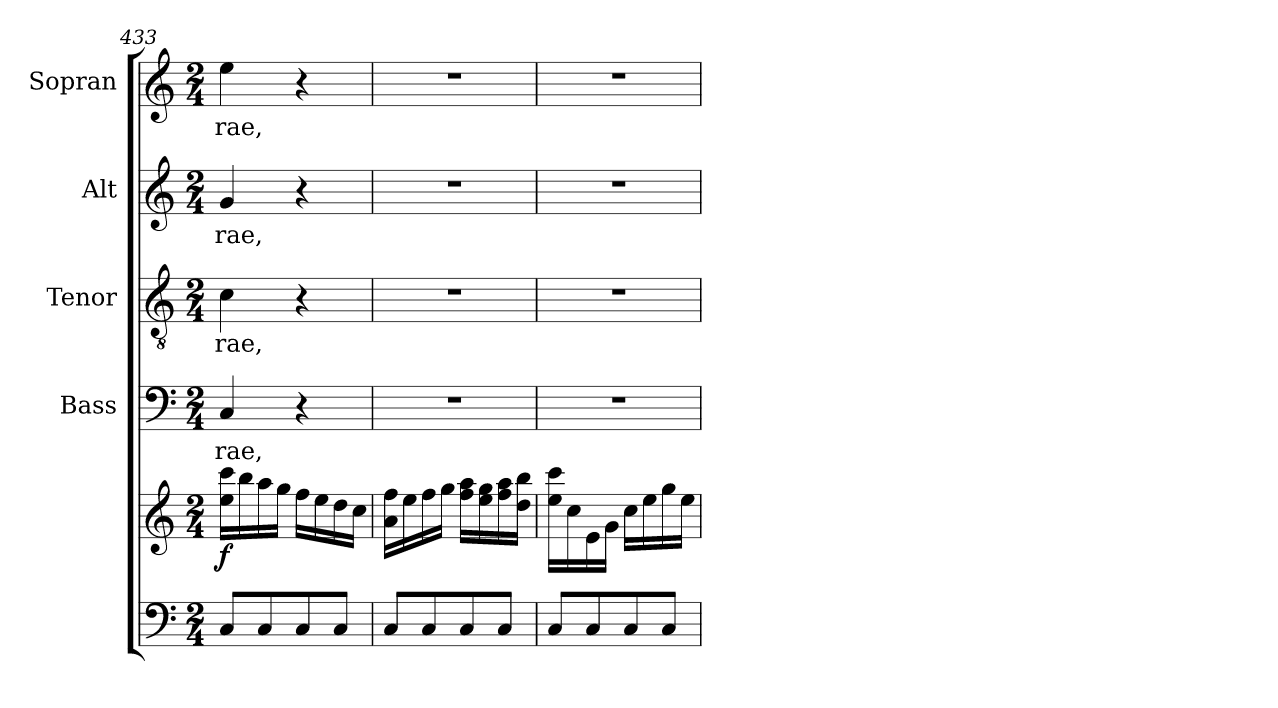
**kern	**kern	**dynam	**kern	**text	**kern	**text	**kern	**text	**kern	**text
*part5	*part5	*part5	*part4	*part4	*part3	*part3	*part2	*part2	*part1	*part1
*staff6	*staff5	*staff5/6	*staff4	*staff4	*staff3	*staff3	*staff2	*staff2	*staff1	*staff1
*	*	*	*I"Bass	*	*I"Tenor	*	*I"Alt	*	*I"Sopran	*
*	*	*	*I'B.	*	*I'T.	*	*I'A.	*	*I'S.	*
*clefF4	*clefG2	*	*clefF4	*	*clefGv2	*	*clefG2	*	*clefG2	*
*k[]	*k[]	*	*k[]	*	*k[]	*	*k[]	*	*k[]	*
*C:	*C:	*	*C:	*	*C:	*	*C:	*	*C:	*
*M2/4	*M2/4	*	*M2/4	*	*M2/4	*	*M2/4	*	*M2/4	*
=433	=433	=433	=433	=433	=433	=433	=433	=433	=433	=433
!	!	!LO:DY:b	!	!LO:LY:b	!	!LO:LY:b	!	!LO:LY:b	!	!LO:LY:b
8C/L	16ee\ 16ccc\LL	f	4C/	-rae,	4c\	-rae,	4g/	-rae,	4ee\	-rae,
.	16bb\	.	.	.	.	.	.	.	.	.
8C/	16aa\	.	.	.	.	.	.	.	.	.
.	16gg\JJ	.	.	.	.	.	.	.	.	.
8C/	16ff\LL	.	4r	.	4r	.	4r	.	4r	.
.	16ee\	.	.	.	.	.	.	.	.	.
8C/J	16dd\	.	.	.	.	.	.	.	.	.
.	16cc\JJ	.	.	.	.	.	.	.	.	.
!!LO:PB:g=z
=434	=434	=434	=434	=434	=434	=434	=434	=434	=434	=434
8C/L	16a\ 16ff\LL	.	2r	.	2r	.	2r	.	2r	.
.	16ee\	.	.	.	.	.	.	.	.	.
8C/	16ff\	.	.	.	.	.	.	.	.	.
.	16gg\JJ	.	.	.	.	.	.	.	.	.
8C/	16ff\ 16aa\LL	.	.	.	.	.	.	.	.	.
.	16ee\ 16gg\	.	.	.	.	.	.	.	.	.
8C/J	16ff\ 16aa\	.	.	.	.	.	.	.	.	.
.	16dd\ 16bb\JJ	.	.	.	.	.	.	.	.	.
=435	=435	=435	=435	=435	=435	=435	=435	=435	=435	=435
8C/L	16ee\ 16ccc\LL	.	2r	.	2r	.	2r	.	2r	.
.	16cc\	.	.	.	.	.	.	.	.	.
8C/	16e\	.	.	.	.	.	.	.	.	.
.	16g\JJ	.	.	.	.	.	.	.	.	.
8C/	16cc\LL	.	.	.	.	.	.	.	.	.
.	16ee\	.	.	.	.	.	.	.	.	.
8C/J	16gg\	.	.	.	.	.	.	.	.	.
.	16ee\JJ	.	.	.	.	.	.	.	.	.
=	=	=	=	=	=	=	=	=	=	=
*-	*-	*-	*-	*-	*-	*-	*-	*-	*-	*-
